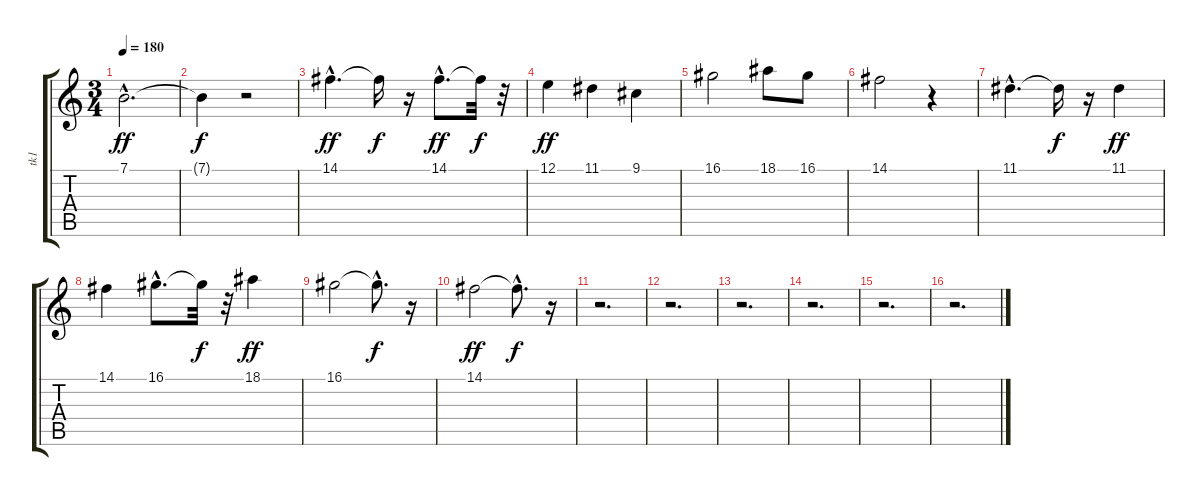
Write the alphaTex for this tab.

\track ("tk1" "tk1") {instrument tangoaccordion}
\staff {score tabs}
\tuning (E4 B3 G3 D3 A2 E2) {hide}
\ts (3 4)
\tempo 180
\clef g2
\ks c
7.1{hac}.2{d dy ff} |
7.1{t}.4{dy f} r.2 |
14.1{hac}.4{d dy ff} 14.1{t}.16{dy f} r.16 14.1{hac}.8{d dy ff} 14.1{t}.32{dy f} r.32 |
12.1.4{dy ff} 11.1.4 9.1.4 |
16.1.2 18.1.8 16.1.8 |
14.1.2 r.4 |
11.1{hac}.4{d} 11.1{t}.16{dy f} r.16 11.1.4{dy ff} |
14.1.4 16.1{hac}.8{d} 16.1{t}.32{dy f} r.32 18.1.4{dy ff} |
16.1.2 16.1{hac t}.8{d dy f} r.16 |
14.1.2{dy ff} 14.1{hac t}.8{d dy f} r.16 |
r.2{d} |
r.2{d} |
r.2{d} |
r.2{d} |
r.2{d} |
r.2{d}
